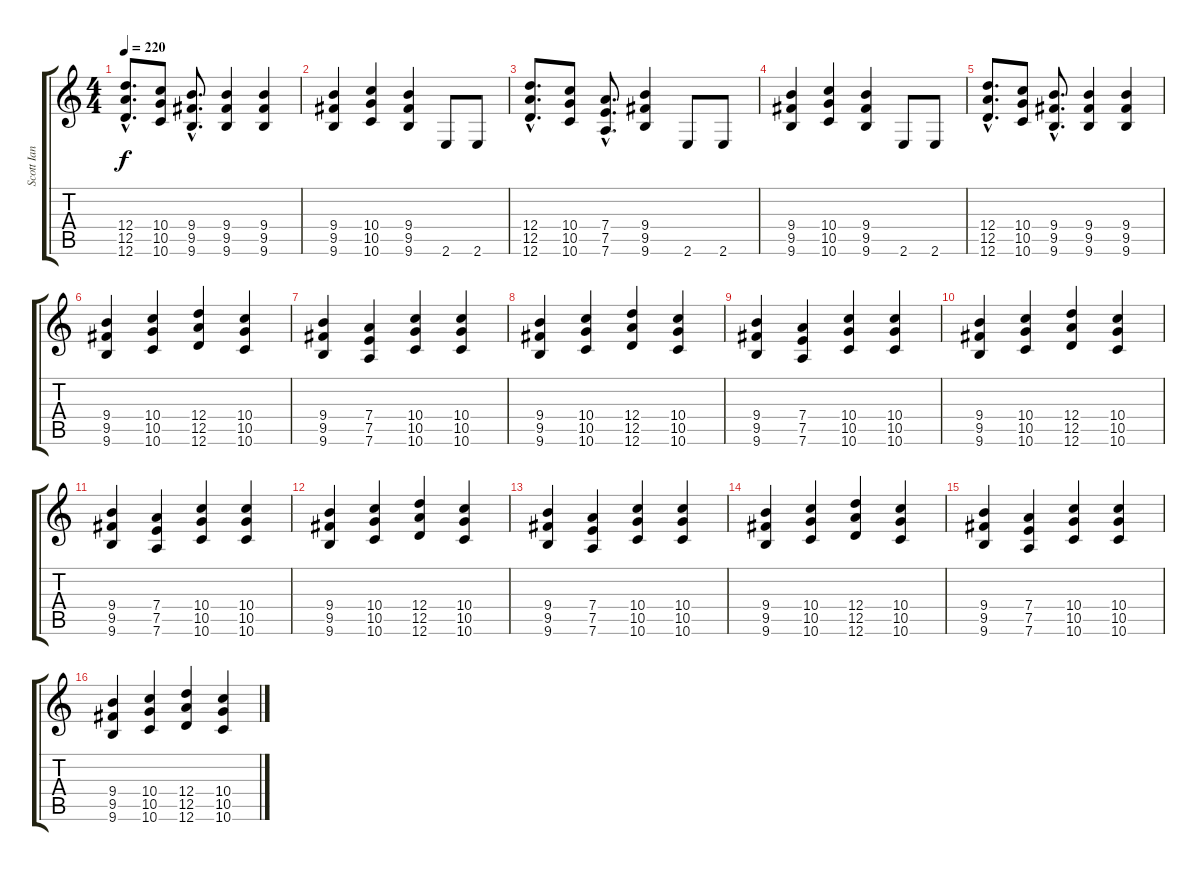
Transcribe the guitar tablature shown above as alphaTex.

\track ("Scott Ian" "Scott Ian") {instrument distortionguitar}
\staff {score tabs}
\tuning (E4 B3 G3 D3 A2 D2) {hide}
\ts (4 4)
\tempo 220
\clef g2
\ks c
(12.4{hac} 12.5{hac} 12.6{hac}).8{d dy f} (10.4 10.5 10.6).8 (9.4{hac} 9.5{hac} 9.6{hac}).8{d} (9.4 9.5 9.6).4 (9.4 9.5 9.6).4 |
(9.4 9.5 9.6).4 (10.4 10.5 10.6).4 (9.4 9.5 9.6).4 2.6.8 2.6.8 |
(12.4{hac} 12.5{hac} 12.6{hac}).8{d} (10.4 10.5 10.6).8 (7.4{hac} 7.5{hac} 7.6{hac}).8{d} (9.4 9.5 9.6).4 2.6.8 2.6.8 |
(9.4 9.5 9.6).4 (10.4 10.5 10.6).4 (9.4 9.5 9.6).4 2.6.8 2.6.8 |
(12.4{hac} 12.5{hac} 12.6{hac}).8{d} (10.4 10.5 10.6).8 (9.4{hac} 9.5{hac} 9.6{hac}).8{d} (9.4 9.5 9.6).4 (9.4 9.5 9.6).4 |
(9.4 9.5 9.6).4 (10.4 10.5 10.6).4 (12.4 12.5 12.6).4 (10.4 10.5 10.6).4 |
(9.4 9.5 9.6).4 (7.4 7.5 7.6).4 (10.4 10.5 10.6).4 (10.4 10.5 10.6).4 |
(9.4 9.5 9.6).4 (10.4 10.5 10.6).4 (12.4 12.5 12.6).4 (10.4 10.5 10.6).4 |
(9.4 9.5 9.6).4 (7.4 7.5 7.6).4 (10.4 10.5 10.6).4 (10.4 10.5 10.6).4 |
(9.4 9.5 9.6).4 (10.4 10.5 10.6).4 (12.4 12.5 12.6).4 (10.4 10.5 10.6).4 |
(9.4 9.5 9.6).4 (7.4 7.5 7.6).4 (10.4 10.5 10.6).4 (10.4 10.5 10.6).4 |
(9.4 9.5 9.6).4 (10.4 10.5 10.6).4 (12.4 12.5 12.6).4 (10.4 10.5 10.6).4 |
(9.4 9.5 9.6).4 (7.4 7.5 7.6).4 (10.4 10.5 10.6).4 (10.4 10.5 10.6).4 |
(9.4 9.5 9.6).4 (10.4 10.5 10.6).4 (12.4 12.5 12.6).4 (10.4 10.5 10.6).4 |
(9.4 9.5 9.6).4 (7.4 7.5 7.6).4 (10.4 10.5 10.6).4 (10.4 10.5 10.6).4 |
(9.4 9.5 9.6).4 (10.4 10.5 10.6).4 (12.4 12.5 12.6).4 (10.4 10.5 10.6).4
